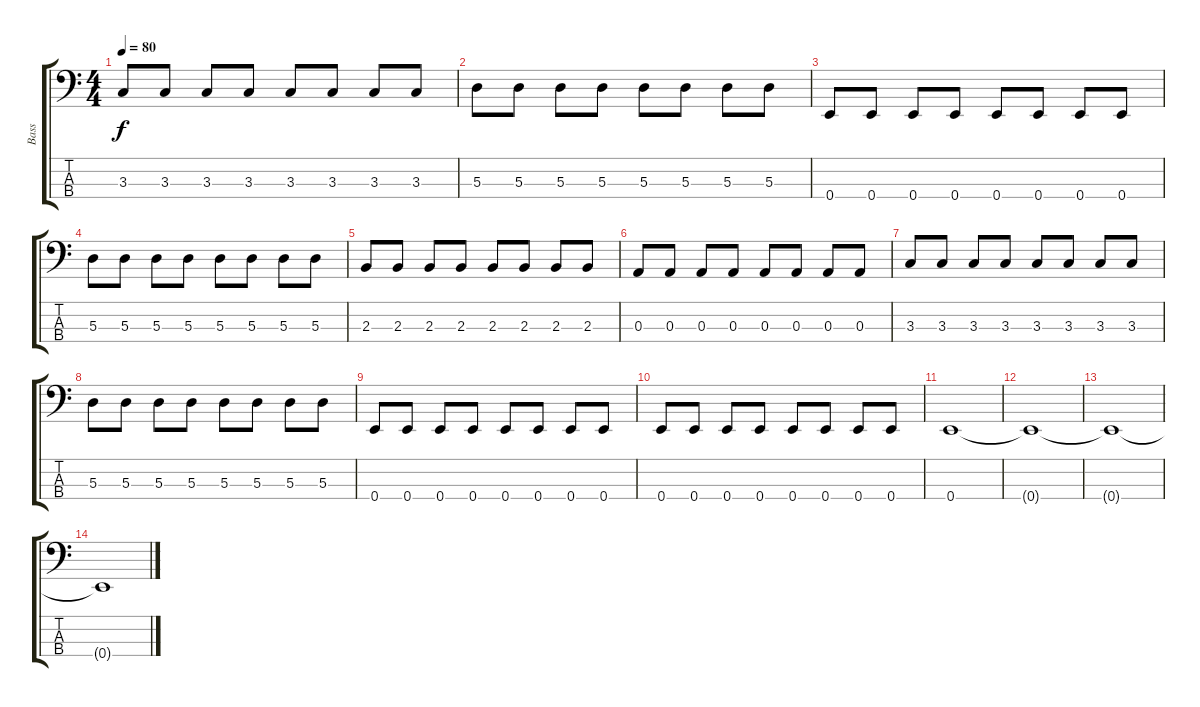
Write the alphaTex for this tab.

\track ("Bass" "Bass") {instrument electricbassfinger}
\staff {score tabs}
\tuning (G2 D2 A1 E1) {hide}
\ts (4 4)
\tempo 80
\clef f4
\ks c
3.3.8{dy f} 3.3.8 3.3.8 3.3.8 3.3.8 3.3.8 3.3.8 3.3.8 |
5.3.8 5.3.8 5.3.8 5.3.8 5.3.8 5.3.8 5.3.8 5.3.8 |
0.4.8 0.4.8 0.4.8 0.4.8 0.4.8 0.4.8 0.4.8 0.4.8 |
5.3.8 5.3.8 5.3.8 5.3.8 5.3.8 5.3.8 5.3.8 5.3.8 |
2.3.8 2.3.8 2.3.8 2.3.8 2.3.8 2.3.8 2.3.8 2.3.8 |
0.3.8 0.3.8 0.3.8 0.3.8 0.3.8 0.3.8 0.3.8 0.3.8 |
3.3.8 3.3.8 3.3.8 3.3.8 3.3.8 3.3.8 3.3.8 3.3.8 |
5.3.8 5.3.8 5.3.8 5.3.8 5.3.8 5.3.8 5.3.8 5.3.8 |
0.4.8 0.4.8 0.4.8 0.4.8 0.4.8 0.4.8 0.4.8 0.4.8 |
0.4.8 0.4.8 0.4.8 0.4.8 0.4.8 0.4.8 0.4.8 0.4.8 |
0.4.1 |
0.4{t}.1 |
0.4{t}.1 |
0.4{t}.1
